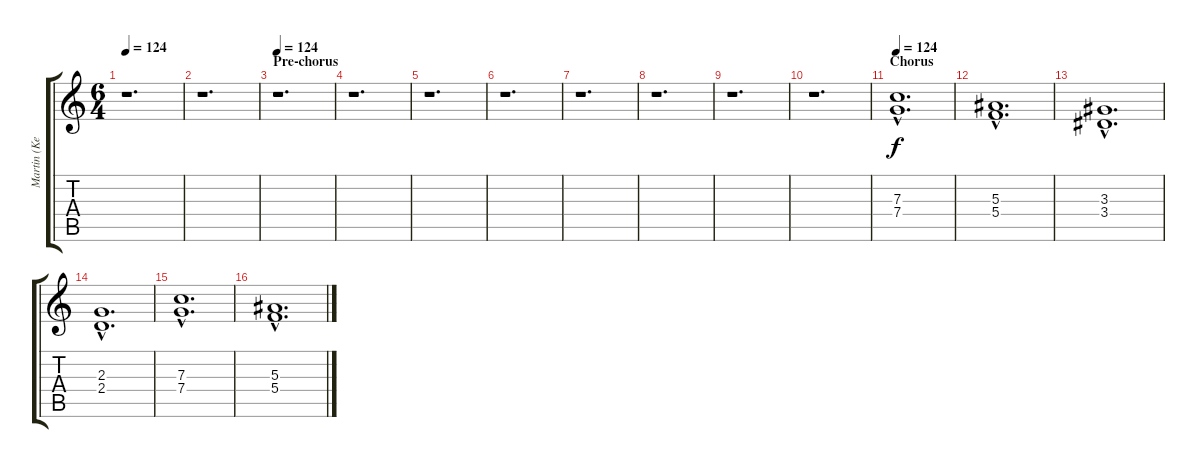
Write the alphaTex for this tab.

\track ("Martin (KeybHigh)" "Martin (Ke") {instrument stringensemble1}
\staff {score tabs}
\tuning (D5 A4 F4 C4 G3 D3) {hide}
\ts (6 4)
\tempo 124
\clef g2
\ks c
r.1{d dy f} |
r.1{d} |
\section ("" "Pre-chorus")
\tempo 124
r.1{d} |
r.1{d} |
r.1{d} |
r.1{d} |
r.1{d} |
r.1{d} |
r.1{d} |
r.1{d} |
\section ("" "Chorus")
\tempo 124
(7.3{hac} 7.4{hac}).1{d volume 13 balance 6 instrument synthstrings1} |
(5.3{hac} 5.4{hac}).1{d} |
(3.3{hac} 3.4{hac}).1{d} |
(2.3{hac} 2.4{hac}).1{d} |
(7.3{hac} 7.4{hac}).1{d} |
(5.3{hac} 5.4{hac}).1{d}
